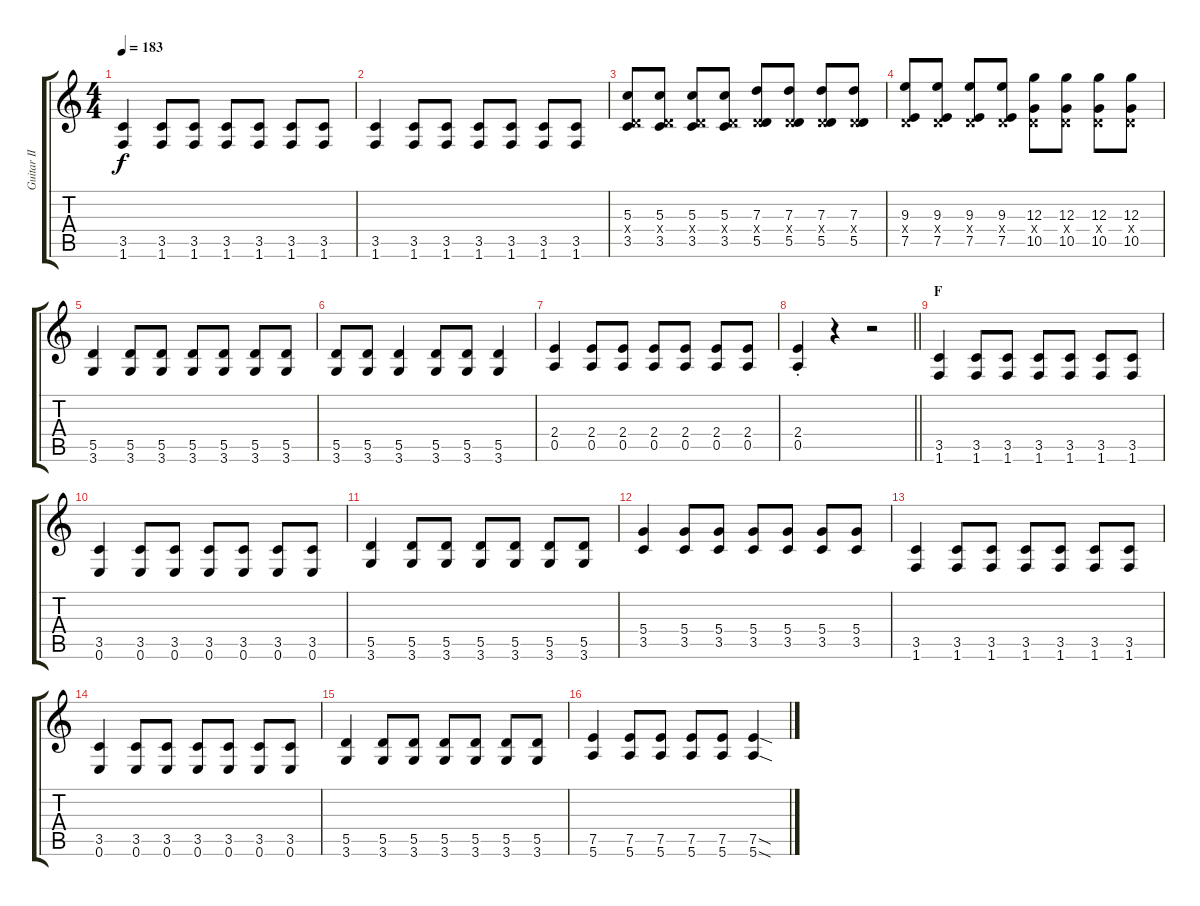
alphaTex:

\track ("Guitar II - Kita" "Guitar II ") {instrument overdrivenguitar}
\staff {score tabs}
\tuning (E4 B3 G3 D3 A2 E2) {hide}
\ts (4 4)
\tempo 183
\clef g2
\ks c
(3.5 1.6).4{dy f} (3.5 1.6).8 (3.5 1.6).8 (3.5 1.6).8 (3.5 1.6).8 (3.5 1.6).8 (3.5 1.6).8 |
(3.5 1.6).4 (3.5 1.6).8 (3.5 1.6).8 (3.5 1.6).8 (3.5 1.6).8 (3.5 1.6).8 (3.5 1.6).8 |
(5.3 0.4{x} 3.5).8 (5.3 0.4{x} 3.5).8 (5.3 0.4{x} 3.5).8 (5.3 0.4{x} 3.5).8 (7.3 0.4{x} 5.5).8 (7.3 0.4{x} 5.5).8 (7.3 0.4{x} 5.5).8 (7.3 0.4{x} 5.5).8 |
(9.3 0.4{x} 7.5).8 (9.3 0.4{x} 7.5).8 (9.3 0.4{x} 7.5).8 (9.3 0.4{x} 7.5).8 (12.3 0.4{x} 10.5).8 (12.3 0.4{x} 10.5).8 (12.3 0.4{x} 10.5).8 (12.3 0.4{x} 10.5).8 |
(5.5 3.6).4 (5.5 3.6).8 (5.5 3.6).8 (5.5 3.6).8 (5.5 3.6).8 (5.5 3.6).8 (5.5 3.6).8 |
(5.5 3.6).8 (5.5 3.6).8 (5.5 3.6).4 (5.5 3.6).8 (5.5 3.6).8 (5.5 3.6).4 |
(2.4 0.5).4 (2.4 0.5).8 (2.4 0.5).8 (2.4 0.5).8 (2.4 0.5).8 (2.4 0.5).8 (2.4 0.5).8 |
\barLineRight lightlight
(2.4{st} 0.5{st}).4 r.4 r.2 |
\section ("" "F")
(3.5 1.6).4 (3.5 1.6).8 (3.5 1.6).8 (3.5 1.6).8 (3.5 1.6).8 (3.5 1.6).8 (3.5 1.6).8 |
(3.5 0.6).4 (3.5 0.6).8 (3.5 0.6).8 (3.5 0.6).8 (3.5 0.6).8 (3.5 0.6).8 (3.5 0.6).8 |
(5.5 3.6).4 (5.5 3.6).8 (5.5 3.6).8 (5.5 3.6).8 (5.5 3.6).8 (5.5 3.6).8 (5.5 3.6).8 |
(5.4 3.5).4 (5.4 3.5).8 (5.4 3.5).8 (5.4 3.5).8 (5.4 3.5).8 (5.4 3.5).8 (5.4 3.5).8 |
(3.5 1.6).4 (3.5 1.6).8 (3.5 1.6).8 (3.5 1.6).8 (3.5 1.6).8 (3.5 1.6).8 (3.5 1.6).8 |
(3.5 0.6).4 (3.5 0.6).8 (3.5 0.6).8 (3.5 0.6).8 (3.5 0.6).8 (3.5 0.6).8 (3.5 0.6).8 |
(5.5 3.6).4 (5.5 3.6).8 (5.5 3.6).8 (5.5 3.6).8 (5.5 3.6).8 (5.5 3.6).8 (5.5 3.6).8 |
(7.5 5.6).4 (7.5 5.6).8 (7.5 5.6).8 (7.5 5.6).8 (7.5 5.6).8 (7.5{sod} 5.6{sod}).4
